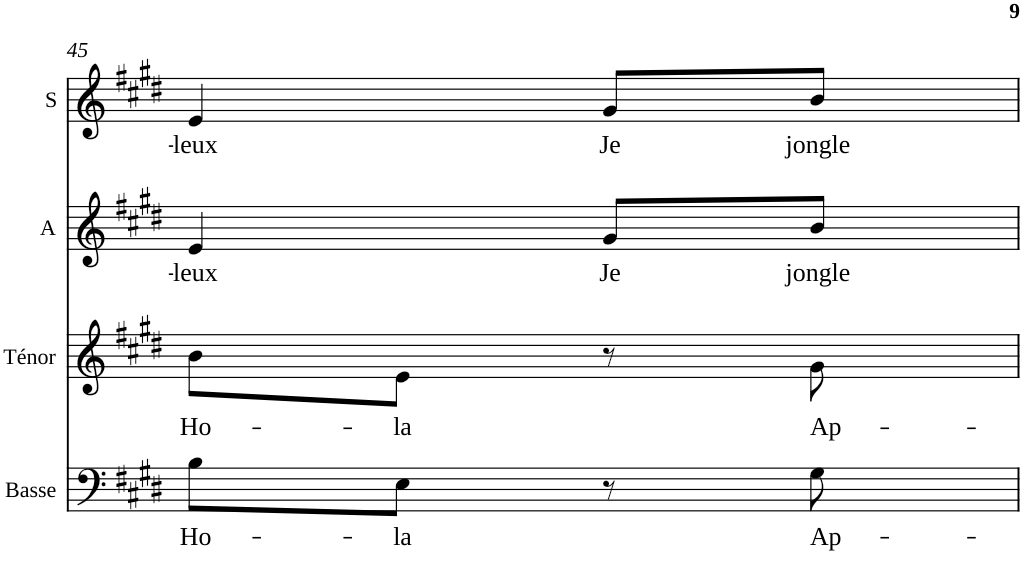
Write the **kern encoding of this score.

**kern	**text	**kern	**text	**kern	**text	**kern	**text
*part4	*part4	*part3	*part3	*part2	*part2	*part1	*part1
*staff4	*staff4	*staff3	*staff3	*staff2	*staff2	*staff1	*staff1
*I"Basse	*	*I"Ténor	*	*I"Alto	*	*I"Soprano	*
*I'Basse	*	*I'Ténor	*	*I'A	*	*I'S	*
!!LO:PB:g=z
*clefF4	*	*clefG2	*	*clefG2	*	*clefG2	*
*Trd12c21	*	*	*	*Trd5c9	*	*Trd1c2	*
*k[f#c#g#d#]	*	*k[f#c#g#d#]	*	*k[f#c#g#d#]	*	*k[f#c#g#d#]	*
*E:	*	*E:	*	*E:	*	*E:	*
*M2/4	*	*M2/4	*	*M2/4	*	*M2/4	*
=45	=45	=45	=45	=45	=45	=45	=45
!	!LO:LY:b	!	!LO:LY:b	!	!LO:LY:b	!	!LO:LY:b
8B\L	Ho-	8b\L	Ho-	4e/	-leux	4e/	-leux
!	!LO:LY:b	!	!LO:LY:b	!	!	!	!
8E\J	-la	8e\J	-la	.	.	.	.
!	!	!	!	!	!LO:LY:b	!	!LO:LY:b
8r	.	8r	.	8g#/L	Je	8g#/L	Je
!	!LO:LY:b	!	!LO:LY:b	!	!LO:LY:b	!	!LO:LY:b
8G#\	Ap-	8g#\	Ap-	8b/J	jongle	8b/J	jongle
=	=	=	=	=	=	=	=
*-	*-	*-	*-	*-	*-	*-	*-
